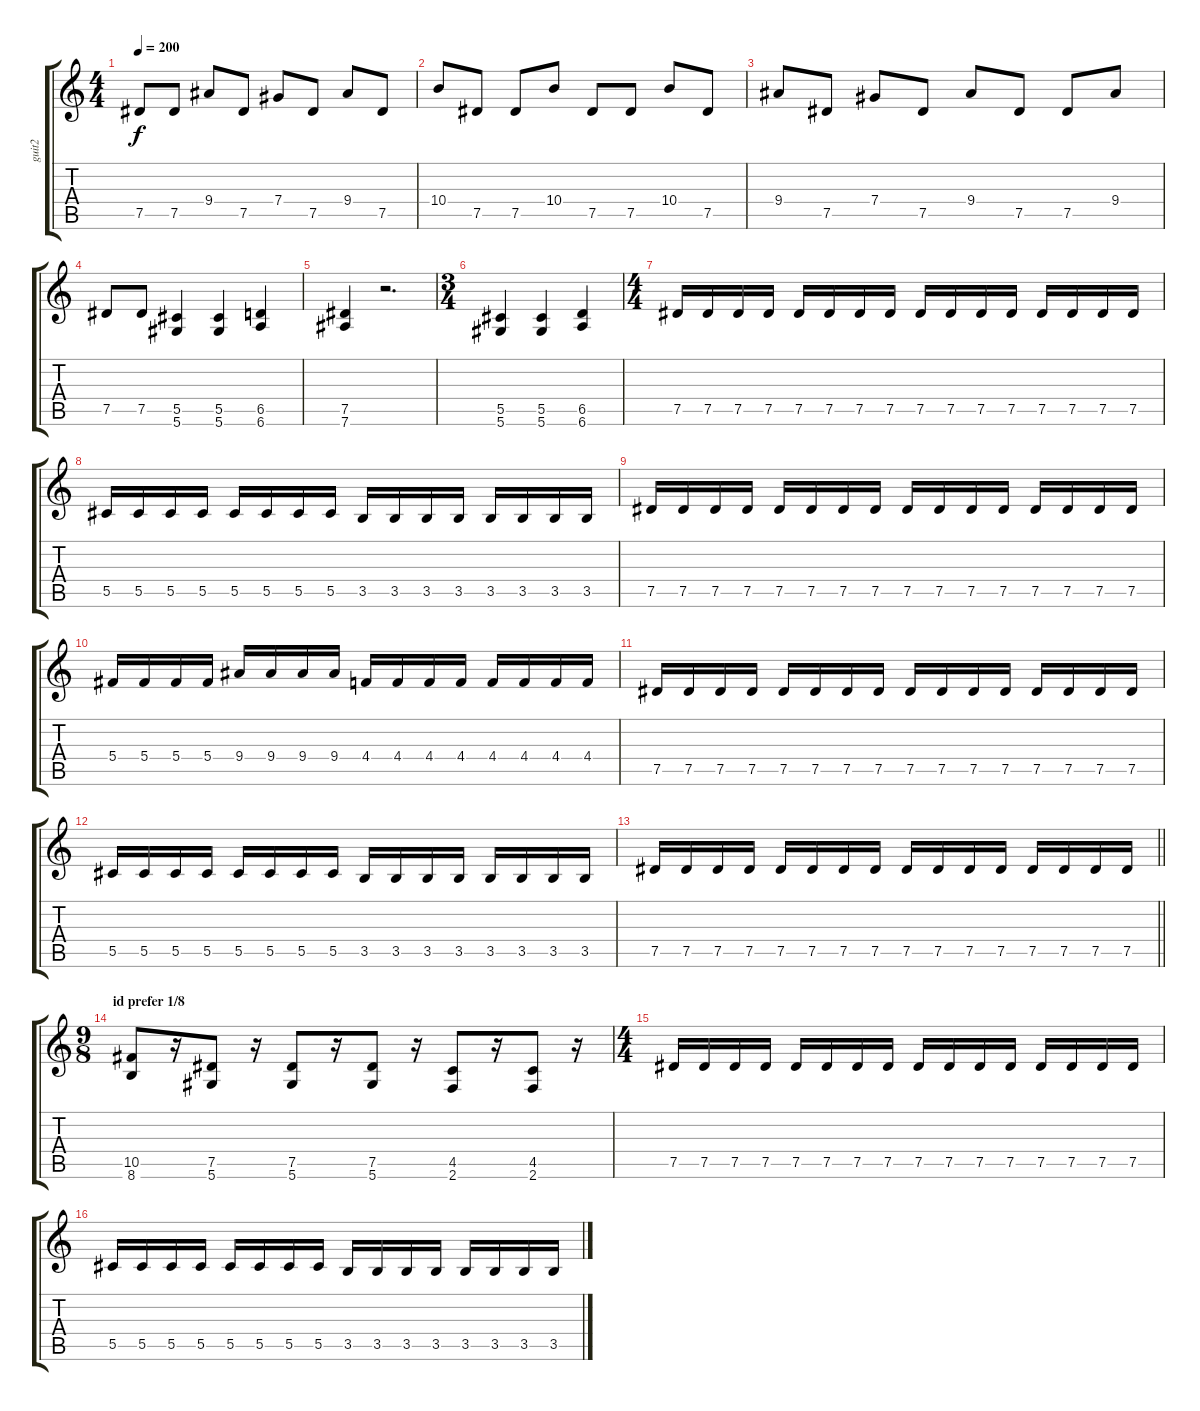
\track ("guit2" "guit2") {instrument distortionguitar}
\staff {score tabs}
\tuning (Eb4 Bb3 Gb3 Db3 Ab2 Eb2) {hide}
\ts (4 4)
\tempo 200
\clef g2
\ks c
7.5.8{dy f} 7.5.8 9.4.8 7.5.8 7.4.8 7.5.8 9.4.8 7.5.8 |
10.4.8 7.5.8 7.5.8 10.4.8 7.5.8 7.5.8 10.4.8 7.5.8 |
9.4.8 7.5.8 7.4.8 7.5.8 9.4.8 7.5.8 7.5.8 9.4.8 |
7.5.8 7.5.8 (5.5 5.6).4 (5.5 5.6).4 (6.5 6.6).4 |
(7.5 7.6).4 r.2{d} |
\ts (3 4)
(5.5 5.6).4 (5.5 5.6).4 (6.5 6.6).4 |
\ts (4 4)
7.5.16 7.5.16 7.5.16 7.5.16 7.5.16 7.5.16 7.5.16 7.5.16 7.5.16 7.5.16 7.5.16 7.5.16 7.5.16 7.5.16 7.5.16 7.5.16 |
5.5.16 5.5.16 5.5.16 5.5.16 5.5.16 5.5.16 5.5.16 5.5.16 3.5.16 3.5.16 3.5.16 3.5.16 3.5.16 3.5.16 3.5.16 3.5.16 |
7.5.16 7.5.16 7.5.16 7.5.16 7.5.16 7.5.16 7.5.16 7.5.16 7.5.16 7.5.16 7.5.16 7.5.16 7.5.16 7.5.16 7.5.16 7.5.16 |
5.4.16 5.4.16 5.4.16 5.4.16 9.4.16 9.4.16 9.4.16 9.4.16 4.4.16 4.4.16 4.4.16 4.4.16 4.4.16 4.4.16 4.4.16 4.4.16 |
7.5.16 7.5.16 7.5.16 7.5.16 7.5.16 7.5.16 7.5.16 7.5.16 7.5.16 7.5.16 7.5.16 7.5.16 7.5.16 7.5.16 7.5.16 7.5.16 |
5.5.16 5.5.16 5.5.16 5.5.16 5.5.16 5.5.16 5.5.16 5.5.16 3.5.16 3.5.16 3.5.16 3.5.16 3.5.16 3.5.16 3.5.16 3.5.16 |
\barLineRight lightlight
7.5.16 7.5.16 7.5.16 7.5.16 7.5.16 7.5.16 7.5.16 7.5.16 7.5.16 7.5.16 7.5.16 7.5.16 7.5.16 7.5.16 7.5.16 7.5.16 |
\ts (9 8)
\section ("" "id prefer 1/8")
(10.5 8.6).8 r.16 (7.5 5.6).8 r.16 (7.5 5.6).8 r.16 (7.5 5.6).8 r.16 (4.5 2.6).8 r.16 (4.5 2.6).8 r.16 |
\ts (4 4)
7.5.16 7.5.16 7.5.16 7.5.16 7.5.16 7.5.16 7.5.16 7.5.16 7.5.16 7.5.16 7.5.16 7.5.16 7.5.16 7.5.16 7.5.16 7.5.16 |
5.5.16 5.5.16 5.5.16 5.5.16 5.5.16 5.5.16 5.5.16 5.5.16 3.5.16 3.5.16 3.5.16 3.5.16 3.5.16 3.5.16 3.5.16 3.5.16
